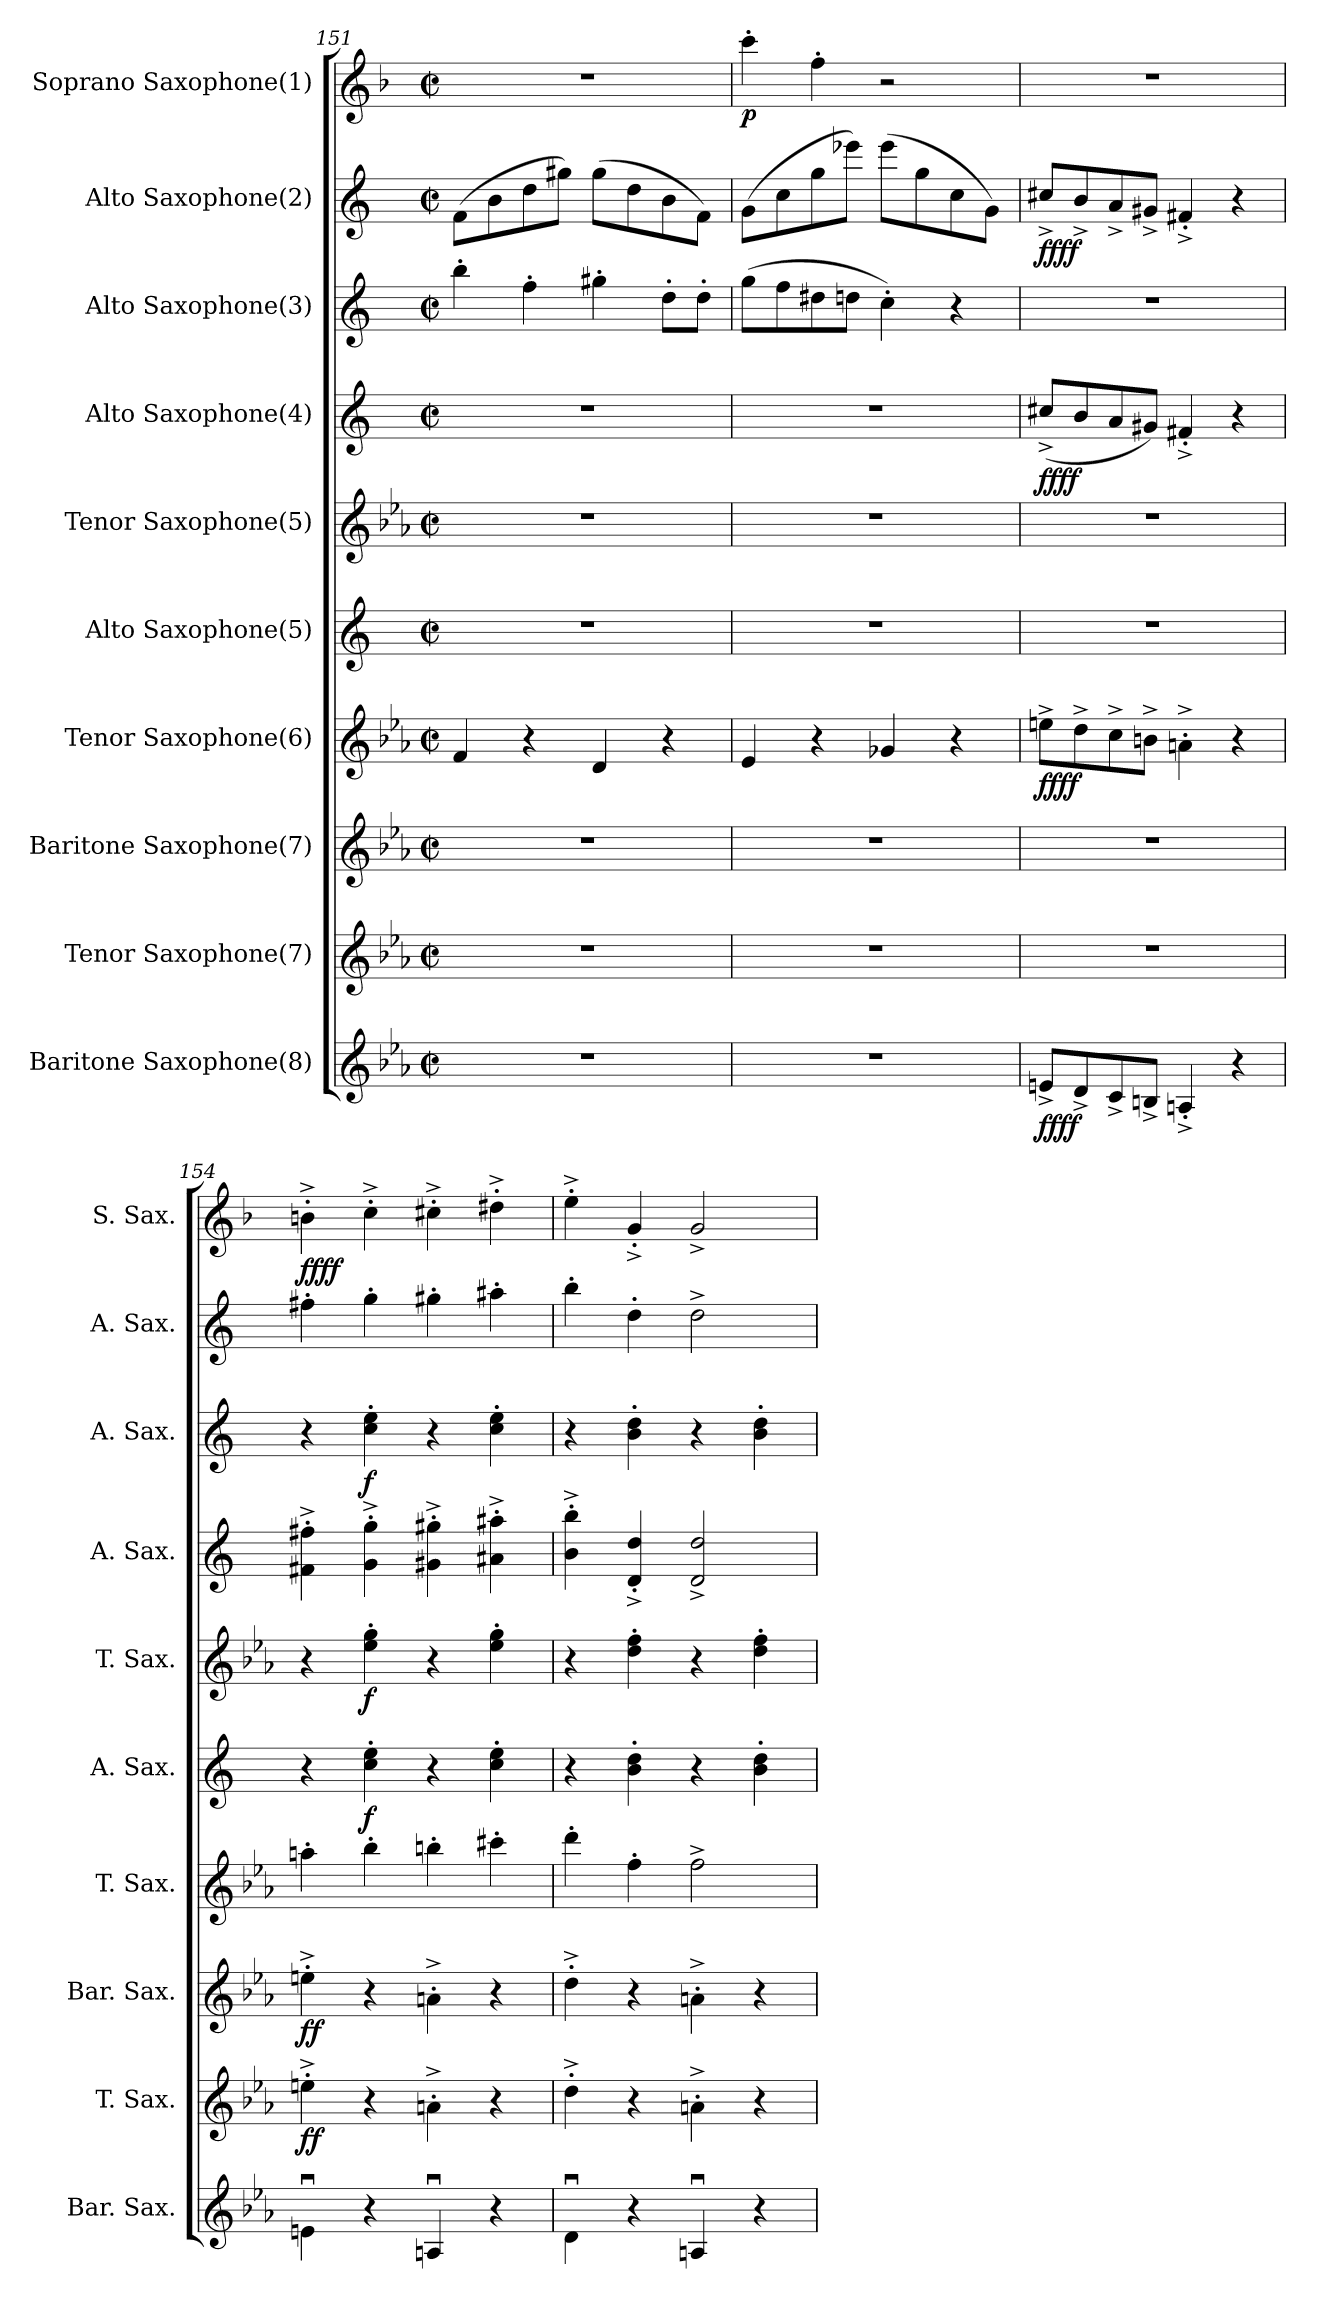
**kern	**dynam	**kern	**dynam	**kern	**dynam	**kern	**dynam	**kern	**dynam	**kern	**dynam	**kern	**dynam	**kern	**dynam	**kern	**dynam	**kern	**dynam
*part10	*part10	*part9	*part9	*part8	*part8	*part7	*part7	*part6	*part6	*part5	*part5	*part4	*part4	*part3	*part3	*part2	*part2	*part1	*part1
*staff10	*staff10	*staff9	*staff9	*staff8	*staff8	*staff7	*staff7	*staff6	*staff6	*staff5	*staff5	*staff4	*staff4	*staff3	*staff3	*staff2	*staff2	*staff1	*staff1
*I"Baritone Saxophone(8)	*	*I"Tenor Saxophone(7)	*	*I"Baritone Saxophone(7)	*	*I"Tenor Saxophone(6)	*	*I"Alto Saxophone(5)	*	*I"Tenor Saxophone(5)	*	*I"Alto Saxophone(4)	*	*I"Alto Saxophone(3)	*	*I"Alto Saxophone(2)	*	*I"Soprano Saxophone(1)	*
*I'Bar. Sax.	*	*I'T. Sax.	*	*I'Bar. Sax.	*	*I'T. Sax.	*	*I'A. Sax.	*	*I'T. Sax.	*	*I'A. Sax.	*	*I'A. Sax.	*	*I'A. Sax.	*	*I'S. Sax.	*
!!LO:PB:g=z
*clefG2	*	*clefG2	*	*clefG2	*	*clefG2	*	*clefG2	*	*clefG2	*	*clefG2	*	*clefG2	*	*clefG2	*	*clefG2	*
*ITrd12c21	*	*ITrd8c14	*	*ITrd12c21	*	*ITrd8c14	*	*ITrd5c9	*	*ITrd8c14	*	*ITrd5c9	*	*ITrd5c9	*	*ITrd5c9	*	*ITrd1c2	*
*k[b-e-a-]	*	*k[b-e-a-]	*	*k[b-e-a-]	*	*k[b-e-a-]	*	*k[b-e-a-]	*	*k[b-e-a-]	*	*k[b-e-a-]	*	*k[b-e-a-]	*	*k[b-e-a-]	*	*k[b-e-a-]	*
*M4/4	*	*M4/4	*	*M4/4	*	*M4/4	*	*M4/4	*	*M4/4	*	*M4/4	*	*M4/4	*	*M4/4	*	*M4/4	*
*met(c|)	*	*met(c|)	*	*met(c|)	*	*met(c|)	*	*met(c|)	*	*met(c|)	*	*met(c|)	*	*met(c|)	*	*met(c|)	*	*met(c|)	*
=151	=151	=151	=151	=151	=151	=151	=151	=151	=151	=151	=151	=151	=151	=151	=151	=151	=151	=151	=151
1r	.	1r	.	1r	.	4F/	.	1r	.	1r	.	1r	.	4dd'\	.	(8A-\L	.	1r	.
.	.	.	.	.	.	.	.	.	.	.	.	.	.	.	.	8d\	.	.	.
.	.	.	.	.	.	4r	.	.	.	.	.	.	.	4a-'\	.	8f\	.	.	.
.	.	.	.	.	.	.	.	.	.	.	.	.	.	.	.	8bn\J)	.	.	.
.	.	.	.	.	.	4D/	.	.	.	.	.	.	.	4bn'\	.	(8b\L	.	.	.
.	.	.	.	.	.	.	.	.	.	.	.	.	.	.	.	8f\	.	.	.
.	.	.	.	.	.	4r	.	.	.	.	.	.	.	8f'\L	.	8d\	.	.	.
.	.	.	.	.	.	.	.	.	.	.	.	.	.	8f'\J	.	8A-\J)	.	.	.
=152	=152	=152	=152	=152	=152	=152	=152	=152	=152	=152	=152	=152	=152	=152	=152	=152	=152	=152	=152
!	!	!	!	!	!	!	!	!	!	!	!	!	!	!	!	!	!	!	!LO:DY:b
1r	.	1r	.	1r	.	4E-/	.	1r	.	1r	.	1r	.	(8b-\L	.	(8B-\L	.	4bb-'\	p
.	.	.	.	.	.	.	.	.	.	.	.	.	.	8a-\	.	8e-\	.	.	.
.	.	.	.	.	.	4r	.	.	.	.	.	.	.	8f#X\	.	8b-\	.	4ee-'\	.
.	.	.	.	.	.	.	.	.	.	.	.	.	.	8fn\J	.	8gg-X\J)	.	.	.
.	.	.	.	.	.	4G-X/	.	.	.	.	.	.	.	4e-'\)	.	(8gg-\L	.	2r	.
.	.	.	.	.	.	.	.	.	.	.	.	.	.	.	.	8b-\	.	.	.
.	.	.	.	.	.	4r	.	.	.	.	.	.	.	4r	.	8e-\	.	.	.
.	.	.	.	.	.	.	.	.	.	.	.	.	.	.	.	8B-\J)	.	.	.
=153	=153	=153	=153	=153	=153	=153	=153	=153	=153	=153	=153	=153	=153	=153	=153	=153	=153	=153	=153
!	!LO:DY:b	!	!	!	!	!	!	!	!	!	!	!	!	!	!	!	!	!	!
!	!LO:DY:n=1:b	!	!	!	!	!	!LO:DY:b	!	!	!	!	!	!	!	!	!	!	!	!
!	!	!	!	!	!	!	!LO:DY:n=1:b	!	!	!	!	!	!LO:DY:b	!	!	!	!	!	!
!	!	!	!	!	!	!	!	!	!	!	!	!	!LO:DY:n=1:b	!	!	!	!LO:DY:b	!	!
!	!	!	!	!	!	!	!	!	!	!	!	!	!	!	!	!	!LO:DY:n=1:b	!	!
8En^/L	ff ff	1r	.	1r	.	8en^\L	ff ff	1r	.	1r	.	(8en^/L	ff ff	1r	.	8en^/L	ff ff	1r	.
8D^/	.	.	.	.	.	8d^\	.	.	.	.	.	8d/	.	.	.	8d^/	.	.	.
8C^/	.	.	.	.	.	8c^\	.	.	.	.	.	8c/	.	.	.	8c^/	.	.	.
8BBn^/J	.	.	.	.	.	8Bn^\J	.	.	.	.	.	8Bn/J)	.	.	.	8Bn^/J	.	.	.
4AAn'^/	.	.	.	.	.	4An'^\	.	.	.	.	.	4An'^/	.	.	.	4An'^/	.	.	.
4r	.	.	.	.	.	4r	.	.	.	.	.	4r	.	.	.	4r	.	.	.
=154	=154	=154	=154	=154	=154	=154	=154	=154	=154	=154	=154	=154	=154	=154	=154	=154	=154	=154	=154
!	!	!	!LO:DY:b	!	!LO:DY:b	!	!	!	!	!	!	!	!	!	!	!	!	!	!LO:DY:b
!	!	!	!	!	!	!	!	!	!	!	!	!	!	!	!	!	!	!	!LO:DY:n=1:b
4Enu\	.	4en'^\	ff	4en'^\	ff	4an'\	.	4r	.	4r	.	4An\'^ 4an\'^	.	4r	.	4an'\	.	4an'^\	ff ff
!	!	!	!	!	!	!	!	!	!LO:DY:b	!	!LO:DY:b	!	!	!	!LO:DY:b	!	!	!	!
4r	.	4r	.	4r	.	4b-'\	.	4e-\' 4g\'	f	4e-\' 4g\'	f	4B-\'^ 4b-\'^	.	4e-\' 4g\'	f	4b-'\	.	4b-'^\	.
4AAnu/	.	4An'^\	.	4An'^\	.	4bn'\	.	4r	.	4r	.	4Bn\'^ 4bn\'^	.	4r	.	4bn'\	.	4bn'^\	.
4r	.	4r	.	4r	.	4cc#X'\	.	4e-\' 4g\'	.	4e-\' 4g\'	.	4c#X\'^ 4cc#X\'^	.	4e-\' 4g\'	.	4cc#X'\	.	4cc#X'^\	.
!!LO:PB:g=z
=155	=155	=155	=155	=155	=155	=155	=155	=155	=155	=155	=155	=155	=155	=155	=155	=155	=155	=155	=155
4Du\	.	4d'^\	.	4d'^\	.	4dd'\	.	4r	.	4r	.	4d\'^ 4dd\'^	.	4r	.	4dd'\	.	4dd'^\	.
4r	.	4r	.	4r	.	4f'\	.	4d\' 4f\'	.	4d\' 4f\'	.	4F/'^ 4f/'^	.	4d\' 4f\'	.	4f'\	.	4f'^/	.
4AAnu/	.	4An'^\	.	4An'^\	.	2f^\	.	4r	.	4r	.	2F/^ 2f/^	.	4r	.	2f^\	.	2f^/	.
4r	.	4r	.	4r	.	.	.	4d\' 4f\'	.	4d\' 4f\'	.	.	.	4d\' 4f\'	.	.	.	.	.
=	=	=	=	=	=	=	=	=	=	=	=	=	=	=	=	=	=	=	=
*-	*-	*-	*-	*-	*-	*-	*-	*-	*-	*-	*-	*-	*-	*-	*-	*-	*-	*-	*-
